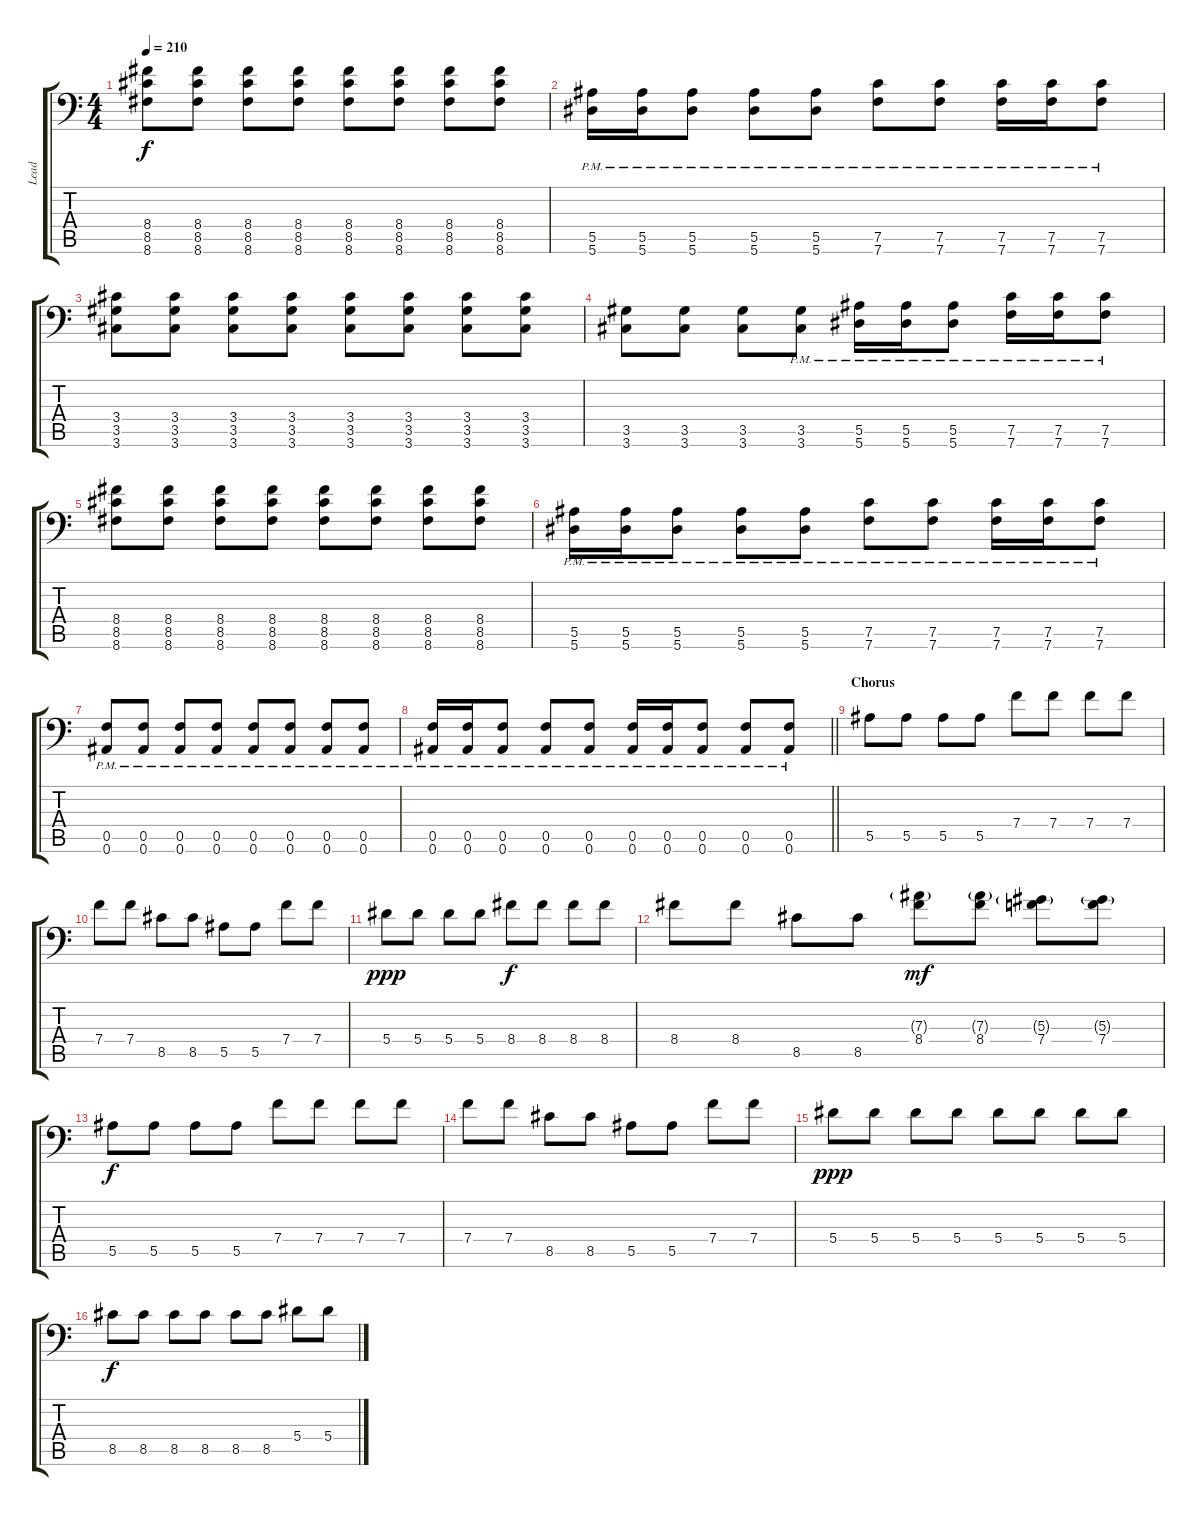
\track ("Lead" "Lead") {instrument overdrivenguitar}
\staff {score tabs}
\tuning (C4 G3 Eb3 Bb2 F2 Bb1) {hide}
\ts (4 4)
\tempo 210
\clef f4
\ks c
(8.4 8.5 8.6).8{dy f} (8.4 8.5 8.6).8 (8.4 8.5 8.6).8 (8.4 8.5 8.6).8 (8.4 8.5 8.6).8 (8.4 8.5 8.6).8 (8.4 8.5 8.6).8 (8.4 8.5 8.6).8 |
(5.5{pm} 5.6{pm}).16 (5.5{pm} 5.6{pm}).16 (5.5{pm} 5.6{pm}).8 (5.5{pm} 5.6{pm}).8 (5.5{pm} 5.6{pm}).8 (7.5{pm} 7.6{pm}).8 (7.5{pm} 7.6{pm}).8 (7.5{pm} 7.6{pm}).16 (7.5{pm} 7.6{pm}).16 (7.5{pm} 7.6{pm}).8 |
(3.4 3.5 3.6).8 (3.4 3.5 3.6).8 (3.4 3.5 3.6).8 (3.4 3.5 3.6).8 (3.4 3.5 3.6).8 (3.4 3.5 3.6).8 (3.4 3.5 3.6).8 (3.4 3.5 3.6).8 |
(3.5 3.6).8 (3.5 3.6).8 (3.5 3.6).8 (3.5{pm} 3.6{pm}).8 (5.5{pm} 5.6{pm}).16 (5.5{pm} 5.6{pm}).16 (5.5{pm} 5.6{pm}).8 (7.5{pm} 7.6{pm}).16 (7.5{pm} 7.6{pm}).16 (7.5{pm} 7.6{pm}).8 |
(8.4 8.5 8.6).8 (8.4 8.5 8.6).8 (8.4 8.5 8.6).8 (8.4 8.5 8.6).8 (8.4 8.5 8.6).8 (8.4 8.5 8.6).8 (8.4 8.5 8.6).8 (8.4 8.5 8.6).8 |
(5.5{pm} 5.6{pm}).16 (5.5{pm} 5.6{pm}).16 (5.5{pm} 5.6{pm}).8 (5.5{pm} 5.6{pm}).8 (5.5{pm} 5.6{pm}).8 (7.5{pm} 7.6{pm}).8 (7.5{pm} 7.6{pm}).8 (7.5{pm} 7.6{pm}).16 (7.5{pm} 7.6{pm}).16 (7.5{pm} 7.6{pm}).8 |
(0.5{pm} 0.6{pm}).8 (0.5{pm} 0.6{pm}).8 (0.5{pm} 0.6{pm}).8 (0.5{pm} 0.6{pm}).8 (0.5{pm} 0.6{pm}).8 (0.5{pm} 0.6{pm}).8 (0.5{pm} 0.6{pm}).8 (0.5{pm} 0.6{pm}).8 |
\barLineRight lightlight
(0.5{pm} 0.6{pm}).16 (0.5{pm} 0.6{pm}).16 (0.5{pm} 0.6{pm}).8 (0.5{pm} 0.6{pm}).8 (0.5{pm} 0.6{pm}).8 (0.5{pm} 0.6{pm}).16 (0.5{pm} 0.6{pm}).16 (0.5{pm} 0.6{pm}).8 (0.5{pm} 0.6{pm}).8 (0.5{pm} 0.6{pm}).8 |
\section ("" "Chorus")
5.5.8{volume 14 balance 8} 5.5.8 5.5.8 5.5.8 7.4.8 7.4.8 7.4.8 7.4.8 |
7.4.8 7.4.8 8.5.8 8.5.8 5.5.8 5.5.8 7.4.8 7.4.8 |
5.4.8{dy ppp} 5.4.8 5.4.8 5.4.8 8.4.8{dy f} 8.4.8 8.4.8 8.4.8 |
8.4.8 8.4.8 8.5.8 8.5.8 (7.3{g} 8.4).8{dy mf} (7.3{g} 8.4).8 (5.3{g} 7.4).8 (5.3{g} 7.4).8 |
5.5.8{dy f} 5.5.8 5.5.8 5.5.8 7.4.8 7.4.8 7.4.8 7.4.8 |
7.4.8 7.4.8 8.5.8 8.5.8 5.5.8 5.5.8 7.4.8 7.4.8 |
5.4.8{dy ppp} 5.4.8 5.4.8 5.4.8 5.4.8 5.4.8 5.4.8 5.4.8 |
8.5.8{dy f} 8.5.8 8.5.8 8.5.8 8.5.8 8.5.8 5.4.8 5.4.8
